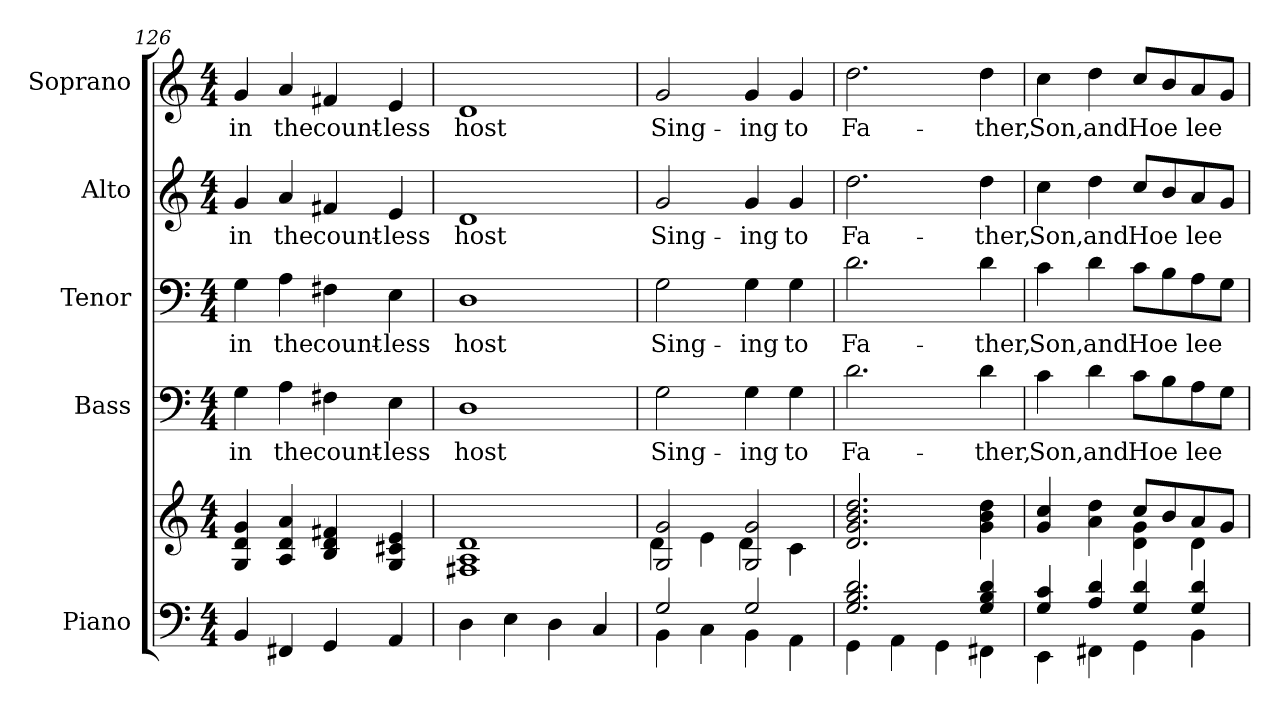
**kern	**kern	**kern	**text	**kern	**text	**kern	**text	**kern	**text
*part5	*part5	*part4	*part4	*part3	*part3	*part2	*part2	*part1	*part1
*staff6	*staff5	*staff4	*staff4	*staff3	*staff3	*staff2	*staff2	*staff1	*staff1
*I"Piano	*	*I"Bass	*	*I"Tenor	*	*I"Alto	*	*I"Soprano	*
*I'Pno.	*	*I'B.	*	*I'T.	*	*I'A.	*	*I'S.	*
!!LO:PB:g=z
*clefF4	*clefG2	*clefF4	*	*clefF4	*	*clefG2	*	*clefG2	*
*k[]	*k[]	*k[]	*	*k[]	*	*k[]	*	*k[]	*
*C:	*C:	*C:	*	*C:	*	*C:	*	*C:	*
*M4/4	*M4/4	*M4/4	*	*M4/4	*	*M4/4	*	*M4/4	*
=126	=126	=126	=126	=126	=126	=126	=126	=126	=126
!	!	!	!LO:LY:b:color=#000000	!	!	!	!	!	!
!	!	!	!	!	!LO:LY:b:color=#000000	!	!	!	!
!	!	!	!	!	!	!	!LO:LY:b:color=#000000	!	!
!	!	!	!	!	!	!	!	!	!LO:LY:b:color=#000000
4BBi/	4Gi/ 4di 4gi	4Gi\	in	4Gi\	in	4gi/	in	4gi/	in
!	!	!	!LO:LY:b:color=#000000	!	!	!	!	!	!
!	!	!	!	!	!LO:LY:b:color=#000000	!	!	!	!
!	!	!	!	!	!	!	!LO:LY:b:color=#000000	!	!
!	!	!	!	!	!	!	!	!	!LO:LY:b:color=#000000
4FF#Xi/	4Ai/ 4di 4ai	4Ai\	the	4Ai\	the	4ai/	the	4ai/	the
!	!	!	!LO:LY:b:color=#000000	!	!	!	!	!	!
!	!	!	!	!	!LO:LY:b:color=#000000	!	!	!	!
!	!	!	!	!	!	!	!LO:LY:b:color=#000000	!	!
!	!	!	!	!	!	!	!	!	!LO:LY:b:color=#000000
4GGi/	4Bi/ 4di 4f#Xi	4F#Xi\	count-	4F#Xi\	count-	4f#Xi/	count-	4f#Xi/	count-
!	!	!	!LO:LY:b:color=#000000	!	!	!	!	!	!
!	!	!	!	!	!LO:LY:b:color=#000000	!	!	!	!
!	!	!	!	!	!	!	!LO:LY:b:color=#000000	!	!
!	!	!	!	!	!	!	!	!	!LO:LY:b:color=#000000
4AAi/	4Gi/ 4c#Xi 4ei	4Ei\	-less	4Ei\	-less	4ei/	-less	4ei/	-less
=127	=127	=127	=127	=127	=127	=127	=127	=127	=127
!	!	!	!LO:LY:b:color=#000000	!	!	!	!	!	!
!	!	!	!	!	!LO:LY:b:color=#000000	!	!	!	!
!	!	!	!	!	!	!	!LO:LY:b:color=#000000	!	!
!	!	!	!	!	!	!	!	!	!LO:LY:b:color=#000000
4Di\	1F#Xi 1Ai 1di	1Di	host	1Di	host	1di	host	1di	host
4Ei\	.	.	.	.	.	.	.	.	.
4Di\	.	.	.	.	.	.	.	.	.
4Ci/	.	.	.	.	.	.	.	.	.
!!LO:PB:g=z
=128	=128	=128	=128	=128	=128	=128	=128	=128	=128
*^	*^	*	*	*	*	*	*	*	*
!	!	!	!	!	!LO:LY:b:color=#000000	!	!	!	!	!	!
!	!	!	!	!	!	!	!LO:LY:b:color=#000000	!	!	!	!
!	!	!	!	!	!	!	!	!	!LO:LY:b:color=#000000	!	!
!	!	!	!	!	!	!	!	!	!	!	!LO:LY:b:color=#000000
2Gi/	4BBi\	2Gi/ 2gi	4di\	2Gi\	Sing-	2Gi\	Sing-	2gi/	Sing-	2gi/	Sing-
.	4Ci\	.	4ei\	.	.	.	.	.	.	.	.
!	!	!	!	!	!LO:LY:b:color=#000000	!	!	!	!	!	!
!	!	!	!	!	!	!	!LO:LY:b:color=#000000	!	!	!	!
!	!	!	!	!	!	!	!	!	!LO:LY:b:color=#000000	!	!
!	!	!	!	!	!	!	!	!	!	!	!LO:LY:b:color=#000000
2Gi/	4BBi\	2Gi/ 2gi	4di\	4Gi\	-ing	4Gi\	-ing	4gi/	-ing	4gi/	-ing
!	!	!	!	!	!LO:LY:b:color=#000000	!	!	!	!	!	!
!	!	!	!	!	!	!	!LO:LY:b:color=#000000	!	!	!	!
!	!	!	!	!	!	!	!	!	!LO:LY:b:color=#000000	!	!
!	!	!	!	!	!	!	!	!	!	!	!LO:LY:b:color=#000000
.	4AAi\	.	4ci\	4Gi\	to	4Gi\	to	4gi/	to	4gi/	to
*	*	*v	*v	*	*	*	*	*	*	*	*
=129	=129	=129	=129	=129	=129	=129	=129	=129	=129	=129
*	*	*^	*	*	*	*	*	*	*	*
!	!	!	!	!	!LO:LY:b:color=#000000	!	!	!	!	!	!
*	*	*v	*v	*	*	*	*	*	*	*	*
*	*	*^	*	*	*	*	*	*	*	*
!	!	!	!	!	!	!	!LO:LY:b:color=#000000	!	!	!	!
*	*	*v	*v	*	*	*	*	*	*	*	*
*	*	*^	*	*	*	*	*	*	*	*
!	!	!	!	!	!	!	!	!	!LO:LY:b:color=#000000	!	!
*	*	*v	*v	*	*	*	*	*	*	*	*
*	*	*^	*	*	*	*	*	*	*	*
!	!	!	!	!	!	!	!	!	!	!	!LO:LY:b:color=#000000
*	*	*v	*v	*	*	*	*	*	*	*	*
2.Gi/ 2.Bi 2.di	4GGi\	2.di/ 2.gi 2.bi 2.ddi	2.di\	Fa-	2.di\	Fa-	2.ddi\	Fa-	2.ddi\	Fa-
.	4AAi\	.	.	.	.	.	.	.	.	.
.	4GGi\	.	.	.	.	.	.	.	.	.
!	!	!	!	!LO:LY:b:color=#000000	!	!	!	!	!	!
!	!	!	!	!	!	!LO:LY:b:color=#000000	!	!	!	!
!	!	!	!	!	!	!	!	!LO:LY:b:color=#000000	!	!
!	!	!	!	!	!	!	!	!	!	!LO:LY:b:color=#000000
4Gi/ 4Bi 4di	4FF#Xi\	4gi\ 4bi 4ddi	4di\	-ther,	4di\	-ther,	4ddi\	-ther,	4ddi\	-ther,
!!LO:PB:g=z
=130	=130	=130	=130	=130	=130	=130	=130	=130	=130	=130
*	*	*^	*	*	*	*	*	*	*	*
!	!	!	!	!	!LO:LY:b:color=#000000	!	!	!	!	!	!
!	!	!	!	!	!	!	!LO:LY:b:color=#000000	!	!	!	!
!	!	!	!	!	!	!	!	!	!LO:LY:b:color=#000000	!	!
!	!	!	!	!	!	!	!	!	!	!	!LO:LY:b:color=#000000
4Gi/ 4ci	4EEi\	4gi/ 4cci	2ryy	4ci\	Son,	4ci\	Son,	4cci\	Son,	4cci\	Son,
!	!	!	!	!	!LO:LY:b:color=#000000	!	!	!	!	!	!
!	!	!	!	!	!	!	!LO:LY:b:color=#000000	!	!	!	!
!	!	!	!	!	!	!	!	!	!LO:LY:b:color=#000000	!	!
!	!	!	!	!	!	!	!	!	!	!	!LO:LY:b:color=#000000
4Ai/ 4di	4FF#Xi\	4ai\ 4ddi	.	4di\	and	4di\	and	4ddi\	and	4ddi\	and
!	!	!	!	!	!LO:LY:b:color=#000000	!	!	!	!	!	!
!	!	!	!	!	!	!	!LO:LY:b:color=#000000	!	!	!	!
!	!	!	!	!	!	!	!	!	!LO:LY:b:color=#000000	!	!
!	!	!	!	!	!	!	!	!	!	!	!LO:LY:b:color=#000000
4Gi/ 4di	4GGi\	8cci/L	4di\ 4gi	8ci\L	Hoe	8ci\L	Hoe	8cci/L	Hoe	8cci/L	Hoe
.	.	8bi/	.	8Bi\	.	8Bi\	.	8bi/	.	8bi/	.
!	!	!	!	!	!LO:LY:b:color=#000000	!	!	!	!	!	!
!	!	!	!	!	!	!	!LO:LY:b:color=#000000	!	!	!	!
!	!	!	!	!	!	!	!	!	!LO:LY:b:color=#000000	!	!
!	!	!	!	!	!	!	!	!	!	!	!LO:LY:b:color=#000000
4Gi/ 4di	4BBi\	8ai/	4di\	8Ai\	lee	8Ai\	lee	8ai/	lee	8ai/	lee
.	.	8gi/J	.	8Gi\J	.	8Gi\J	.	8gi/J	.	8gi/J	.
*v	*v	*	*	*	*	*	*	*	*	*	*
*	*v	*v	*	*	*	*	*	*	*	*
=	=	=	=	=	=	=	=	=	=
*-	*-	*-	*-	*-	*-	*-	*-	*-	*-
